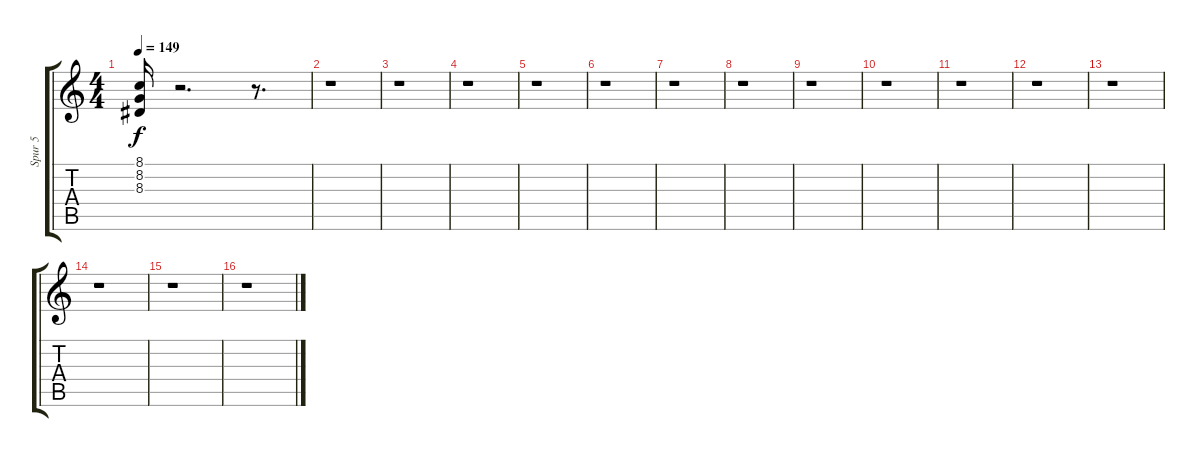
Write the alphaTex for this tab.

\track ("Spur 5" "Spur 5") {instrument trumpet}
\staff {score tabs}
\tuning (E4 B3 G3 D3 A2 E2) {hide}
\ts (4 4)
\tempo 149
\clef g2
\ks c
(8.1{t} 8.2{t} 8.3{t}).16{dy f} r.2{d} r.8{d} |
r.1 |
r.1 |
r.1 |
r.1 |
r.1 |
r.1 |
r.1 |
r.1 |
r.1 |
r.1 |
r.1 |
r.1 |
r.1 |
r.1 |
r.1
